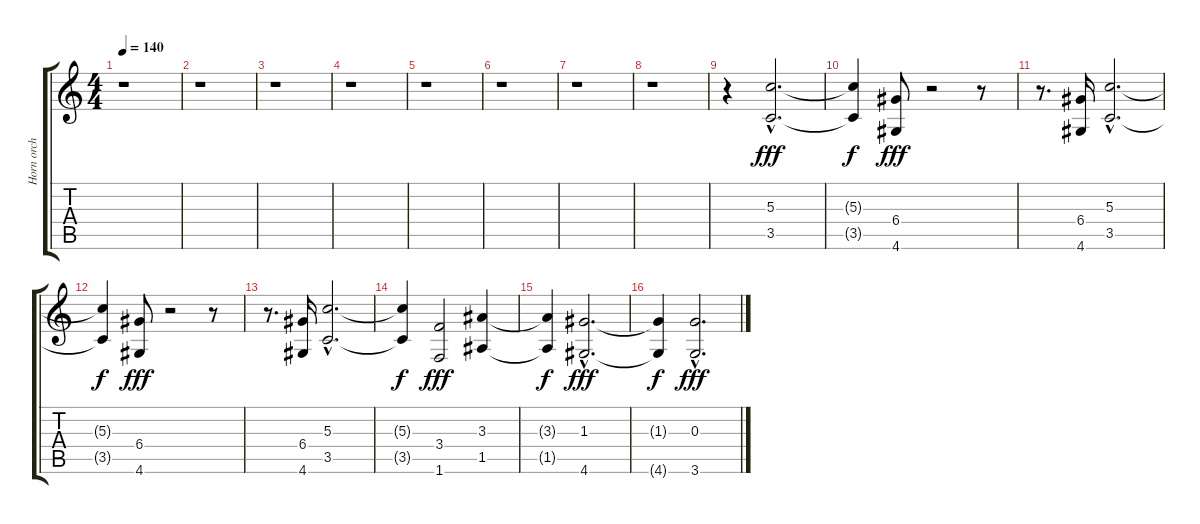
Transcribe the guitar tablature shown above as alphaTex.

\track ("Horn orch" "Horn orch") {instrument acousticguitarnylon}
\staff {score tabs}
\tuning (E4 B3 G3 D3 A2 E2) {hide}
\ts (4 4)
\tempo 140
\clef g2
\ks c
r.1{dy fff} |
r.1 |
r.1 |
r.1 |
r.1 |
r.1 |
r.1 |
r.1 |
r.4 (5.3{hac} 3.5{hac}).2{d} |
(5.3{t} 3.5{t}).4{dy f} (6.4 4.6).8{dy fff} r.2 r.8 |
r.8{d} (6.4 4.6).16 (5.3{hac} 3.5{hac}).2{d} |
(5.3{t} 3.5{t}).4{dy f} (6.4 4.6).8{dy fff} r.2 r.8 |
r.8{d} (6.4 4.6).16 (5.3{hac} 3.5{hac}).2{d} |
(5.3{t} 3.5{t}).4{dy f} (3.4 1.6).2{dy fff} (3.3 1.5).4 |
(3.3{t} 1.5{t}).4{dy f} (1.3{hac} 4.6{hac}).2{d dy fff} |
(1.3{t} 4.6{t}).4{dy f} (0.3{hac} 3.6{hac}).2{d dy fff}
